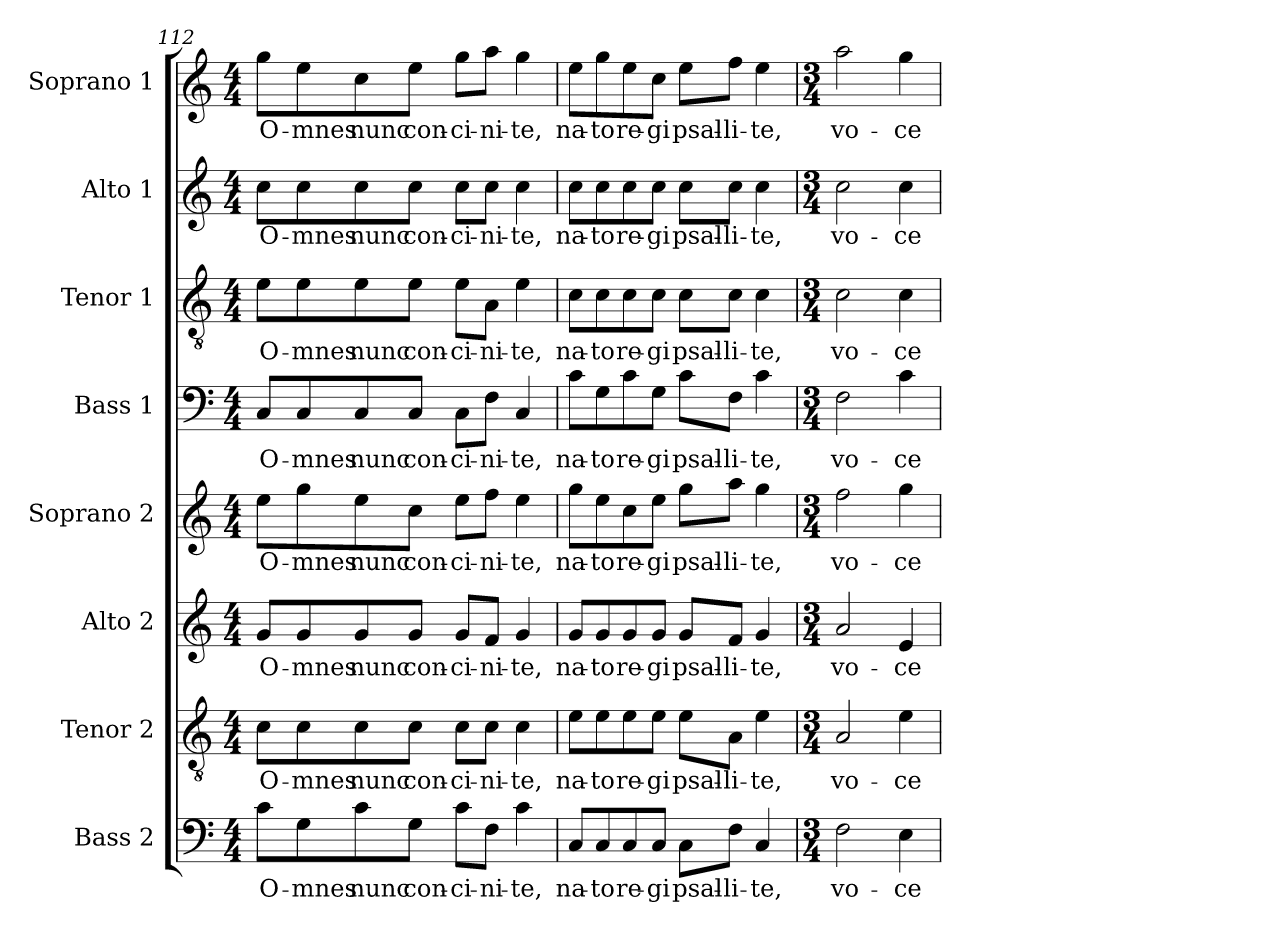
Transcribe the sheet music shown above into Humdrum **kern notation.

**kern	**text	**kern	**text	**kern	**text	**kern	**text	**kern	**text	**kern	**text	**kern	**text	**kern	**text
*part8	*part8	*part7	*part7	*part6	*part6	*part5	*part5	*part4	*part4	*part3	*part3	*part2	*part2	*part1	*part1
*staff8	*staff8	*staff7	*staff7	*staff6	*staff6	*staff5	*staff5	*staff4	*staff4	*staff3	*staff3	*staff2	*staff2	*staff1	*staff1
*I"Bass 2	*	*I"Tenor 2	*	*I"Alto 2	*	*I"Soprano 2	*	*I"Bass 1	*	*I"Tenor 1	*	*I"Alto 1	*	*I"Soprano 1	*
*I'B2	*	*I'T2	*	*I'A2	*	*I'S2	*	*I'B1	*	*I'T1	*	*I'A1	*	*I'S1	*
*clefF4	*	*clefGv2	*	*clefG2	*	*clefG2	*	*clefF4	*	*clefGv2	*	*clefG2	*	*clefG2	*
*	*	*ITrd7c12	*	*	*	*	*	*	*	*ITrd7c12	*	*	*	*	*
*k[]	*	*k[]	*	*k[]	*	*k[]	*	*k[]	*	*k[]	*	*k[]	*	*k[]	*
*C:	*	*C:	*	*C:	*	*C:	*	*C:	*	*C:	*	*C:	*	*C:	*
*M4/4	*	*M4/4	*	*M4/4	*	*M4/4	*	*M4/4	*	*M4/4	*	*M4/4	*	*M4/4	*
=112	=112	=112	=112	=112	=112	=112	=112	=112	=112	=112	=112	=112	=112	=112	=112
!	!LO:LY:b:color=#000000	!	!	!	!	!	!	!	!	!	!	!	!	!	!
!	!	!	!LO:LY:b:color=#000000	!	!	!	!	!	!	!	!	!	!	!	!
!	!	!	!	!	!LO:LY:b:color=#000000	!	!	!	!	!	!	!	!	!	!
!	!	!	!	!	!	!	!LO:LY:b:color=#000000	!	!	!	!	!	!	!	!
!	!	!	!	!	!	!	!	!	!LO:LY:b:color=#000000	!	!	!	!	!	!
!	!	!	!	!	!	!	!	!	!	!	!LO:LY:b:color=#000000	!	!	!	!
!	!	!	!	!	!	!	!	!	!	!	!	!	!LO:LY:b:color=#000000	!	!
!	!	!	!	!	!	!	!	!	!	!	!	!	!	!	!LO:LY:b:color=#000000
8ci\L	O-	8Ci\L	O-	8gi/L	O-	8eei\L	O-	8Ci/L	O-	8Ei\L	O-	8cci\L	O-	8ggi\L	O-
!	!LO:LY:b:color=#000000	!	!	!	!	!	!	!	!	!	!	!	!	!	!
!	!	!	!LO:LY:b:color=#000000	!	!	!	!	!	!	!	!	!	!	!	!
!	!	!	!	!	!LO:LY:b:color=#000000	!	!	!	!	!	!	!	!	!	!
!	!	!	!	!	!	!	!LO:LY:b:color=#000000	!	!	!	!	!	!	!	!
!	!	!	!	!	!	!	!	!	!LO:LY:b:color=#000000	!	!	!	!	!	!
!	!	!	!	!	!	!	!	!	!	!	!LO:LY:b:color=#000000	!	!	!	!
!	!	!	!	!	!	!	!	!	!	!	!	!	!LO:LY:b:color=#000000	!	!
!	!	!	!	!	!	!	!	!	!	!	!	!	!	!	!LO:LY:b:color=#000000
8Gi\	-mnes	8Ci\	-mnes	8gi/	-mnes	8ggi\	-mnes	8Ci/	-mnes	8Ei\	-mnes	8cci\	-mnes	8eei\	-mnes
!	!LO:LY:b:color=#000000	!	!	!	!	!	!	!	!	!	!	!	!	!	!
!	!	!	!LO:LY:b:color=#000000	!	!	!	!	!	!	!	!	!	!	!	!
!	!	!	!	!	!LO:LY:b:color=#000000	!	!	!	!	!	!	!	!	!	!
!	!	!	!	!	!	!	!LO:LY:b:color=#000000	!	!	!	!	!	!	!	!
!	!	!	!	!	!	!	!	!	!LO:LY:b:color=#000000	!	!	!	!	!	!
!	!	!	!	!	!	!	!	!	!	!	!LO:LY:b:color=#000000	!	!	!	!
!	!	!	!	!	!	!	!	!	!	!	!	!	!LO:LY:b:color=#000000	!	!
!	!	!	!	!	!	!	!	!	!	!	!	!	!	!	!LO:LY:b:color=#000000
8ci\	nunc	8Ci\	nunc	8gi/	nunc	8eei\	nunc	8Ci/	nunc	8Ei\	nunc	8cci\	nunc	8cci\	nunc
!	!LO:LY:b:color=#000000	!	!	!	!	!	!	!	!	!	!	!	!	!	!
!	!	!	!LO:LY:b:color=#000000	!	!	!	!	!	!	!	!	!	!	!	!
!	!	!	!	!	!LO:LY:b:color=#000000	!	!	!	!	!	!	!	!	!	!
!	!	!	!	!	!	!	!LO:LY:b:color=#000000	!	!	!	!	!	!	!	!
!	!	!	!	!	!	!	!	!	!LO:LY:b:color=#000000	!	!	!	!	!	!
!	!	!	!	!	!	!	!	!	!	!	!LO:LY:b:color=#000000	!	!	!	!
!	!	!	!	!	!	!	!	!	!	!	!	!	!LO:LY:b:color=#000000	!	!
!	!	!	!	!	!	!	!	!	!	!	!	!	!	!	!LO:LY:b:color=#000000
8Gi\J	con-	8Ci\J	con-	8gi/J	con-	8cci\J	con-	8Ci/J	con-	8Ei\J	con-	8cci\J	con-	8eei\J	con-
!	!LO:LY:b:color=#000000	!	!	!	!	!	!	!	!	!	!	!	!	!	!
!	!	!	!LO:LY:b:color=#000000	!	!	!	!	!	!	!	!	!	!	!	!
!	!	!	!	!	!LO:LY:b:color=#000000	!	!	!	!	!	!	!	!	!	!
!	!	!	!	!	!	!	!LO:LY:b:color=#000000	!	!	!	!	!	!	!	!
!	!	!	!	!	!	!	!	!	!LO:LY:b:color=#000000	!	!	!	!	!	!
!	!	!	!	!	!	!	!	!	!	!	!LO:LY:b:color=#000000	!	!	!	!
!	!	!	!	!	!	!	!	!	!	!	!	!	!LO:LY:b:color=#000000	!	!
!	!	!	!	!	!	!	!	!	!	!	!	!	!	!	!LO:LY:b:color=#000000
8ci\L	-ci-	8Ci\L	-ci-	8gi/L	-ci-	8eei\L	-ci-	8Ci\L	-ci-	8Ei\L	-ci-	8cci\L	-ci-	8ggi\L	-ci-
!	!LO:LY:b:color=#000000	!	!	!	!	!	!	!	!	!	!	!	!	!	!
!	!	!	!LO:LY:b:color=#000000	!	!	!	!	!	!	!	!	!	!	!	!
!	!	!	!	!	!LO:LY:b:color=#000000	!	!	!	!	!	!	!	!	!	!
!	!	!	!	!	!	!	!LO:LY:b:color=#000000	!	!	!	!	!	!	!	!
!	!	!	!	!	!	!	!	!	!LO:LY:b:color=#000000	!	!	!	!	!	!
!	!	!	!	!	!	!	!	!	!	!	!LO:LY:b:color=#000000	!	!	!	!
!	!	!	!	!	!	!	!	!	!	!	!	!	!LO:LY:b:color=#000000	!	!
!	!	!	!	!	!	!	!	!	!	!	!	!	!	!	!LO:LY:b:color=#000000
8Fi\J	-ni-	8Ci\J	-ni-	8fi/J	-ni-	8ffi\J	-ni-	8Fi\J	-ni-	8AAi\J	-ni-	8cci\J	-ni-	8aai\J	-ni-
!	!LO:LY:b:color=#000000	!	!	!	!	!	!	!	!	!	!	!	!	!	!
!	!	!	!LO:LY:b:color=#000000	!	!	!	!	!	!	!	!	!	!	!	!
!	!	!	!	!	!LO:LY:b:color=#000000	!	!	!	!	!	!	!	!	!	!
!	!	!	!	!	!	!	!LO:LY:b:color=#000000	!	!	!	!	!	!	!	!
!	!	!	!	!	!	!	!	!	!LO:LY:b:color=#000000	!	!	!	!	!	!
!	!	!	!	!	!	!	!	!	!	!	!LO:LY:b:color=#000000	!	!	!	!
!	!	!	!	!	!	!	!	!	!	!	!	!	!LO:LY:b:color=#000000	!	!
!	!	!	!	!	!	!	!	!	!	!	!	!	!	!	!LO:LY:b:color=#000000
4ci\	-te,	4Ci\	-te,	4gi/	-te,	4eei\	-te,	4Ci/	-te,	4Ei\	-te,	4cci\	-te,	4ggi\	-te,
=113	=113	=113	=113	=113	=113	=113	=113	=113	=113	=113	=113	=113	=113	=113	=113
!	!LO:LY:b:color=#000000	!	!	!	!	!	!	!	!	!	!	!	!	!	!
!	!	!	!LO:LY:b:color=#000000	!	!	!	!	!	!	!	!	!	!	!	!
!	!	!	!	!	!LO:LY:b:color=#000000	!	!	!	!	!	!	!	!	!	!
!	!	!	!	!	!	!	!LO:LY:b:color=#000000	!	!	!	!	!	!	!	!
!	!	!	!	!	!	!	!	!	!LO:LY:b:color=#000000	!	!	!	!	!	!
!	!	!	!	!	!	!	!	!	!	!	!LO:LY:b:color=#000000	!	!	!	!
!	!	!	!	!	!	!	!	!	!	!	!	!	!LO:LY:b:color=#000000	!	!
!	!	!	!	!	!	!	!	!	!	!	!	!	!	!	!LO:LY:b:color=#000000
8Ci/L	na-	8Ei\L	na-	8gi/L	na-	8ggi\L	na-	8ci\L	na-	8Ci\L	na-	8cci\L	na-	8eei\L	na-
!	!LO:LY:b:color=#000000	!	!	!	!	!	!	!	!	!	!	!	!	!	!
!	!	!	!LO:LY:b:color=#000000	!	!	!	!	!	!	!	!	!	!	!	!
!	!	!	!	!	!LO:LY:b:color=#000000	!	!	!	!	!	!	!	!	!	!
!	!	!	!	!	!	!	!LO:LY:b:color=#000000	!	!	!	!	!	!	!	!
!	!	!	!	!	!	!	!	!	!LO:LY:b:color=#000000	!	!	!	!	!	!
!	!	!	!	!	!	!	!	!	!	!	!LO:LY:b:color=#000000	!	!	!	!
!	!	!	!	!	!	!	!	!	!	!	!	!	!LO:LY:b:color=#000000	!	!
!	!	!	!	!	!	!	!	!	!	!	!	!	!	!	!LO:LY:b:color=#000000
8Ci/	-to	8Ei\	-to	8gi/	-to	8eei\	-to	8Gi\	-to	8Ci\	-to	8cci\	-to	8ggi\	-to
!	!LO:LY:b:color=#000000	!	!	!	!	!	!	!	!	!	!	!	!	!	!
!	!	!	!LO:LY:b:color=#000000	!	!	!	!	!	!	!	!	!	!	!	!
!	!	!	!	!	!LO:LY:b:color=#000000	!	!	!	!	!	!	!	!	!	!
!	!	!	!	!	!	!	!LO:LY:b:color=#000000	!	!	!	!	!	!	!	!
!	!	!	!	!	!	!	!	!	!LO:LY:b:color=#000000	!	!	!	!	!	!
!	!	!	!	!	!	!	!	!	!	!	!LO:LY:b:color=#000000	!	!	!	!
!	!	!	!	!	!	!	!	!	!	!	!	!	!LO:LY:b:color=#000000	!	!
!	!	!	!	!	!	!	!	!	!	!	!	!	!	!	!LO:LY:b:color=#000000
8Ci/	re-	8Ei\	re-	8gi/	re-	8cci\	re-	8ci\	re-	8Ci\	re-	8cci\	re-	8eei\	re-
!	!LO:LY:b:color=#000000	!	!	!	!	!	!	!	!	!	!	!	!	!	!
!	!	!	!LO:LY:b:color=#000000	!	!	!	!	!	!	!	!	!	!	!	!
!	!	!	!	!	!LO:LY:b:color=#000000	!	!	!	!	!	!	!	!	!	!
!	!	!	!	!	!	!	!LO:LY:b:color=#000000	!	!	!	!	!	!	!	!
!	!	!	!	!	!	!	!	!	!LO:LY:b:color=#000000	!	!	!	!	!	!
!	!	!	!	!	!	!	!	!	!	!	!LO:LY:b:color=#000000	!	!	!	!
!	!	!	!	!	!	!	!	!	!	!	!	!	!LO:LY:b:color=#000000	!	!
!	!	!	!	!	!	!	!	!	!	!	!	!	!	!	!LO:LY:b:color=#000000
8Ci/J	-gi	8Ei\J	-gi	8gi/J	-gi	8eei\J	-gi	8Gi\J	-gi	8Ci\J	-gi	8cci\J	-gi	8cci\J	-gi
!	!LO:LY:b:color=#000000	!	!	!	!	!	!	!	!	!	!	!	!	!	!
!	!	!	!LO:LY:b:color=#000000	!	!	!	!	!	!	!	!	!	!	!	!
!	!	!	!	!	!LO:LY:b:color=#000000	!	!	!	!	!	!	!	!	!	!
!	!	!	!	!	!	!	!LO:LY:b:color=#000000	!	!	!	!	!	!	!	!
!	!	!	!	!	!	!	!	!	!LO:LY:b:color=#000000	!	!	!	!	!	!
!	!	!	!	!	!	!	!	!	!	!	!LO:LY:b:color=#000000	!	!	!	!
!	!	!	!	!	!	!	!	!	!	!	!	!	!LO:LY:b:color=#000000	!	!
!	!	!	!	!	!	!	!	!	!	!	!	!	!	!	!LO:LY:b:color=#000000
8Ci\L	psal-	8Ei\L	psal-	8gi/L	psal-	8ggi\L	psal-	8ci\L	psal-	8Ci\L	psal-	8cci\L	psal-	8eei\L	psal-
!	!LO:LY:b:color=#000000	!	!	!	!	!	!	!	!	!	!	!	!	!	!
!	!	!	!LO:LY:b:color=#000000	!	!	!	!	!	!	!	!	!	!	!	!
!	!	!	!	!	!LO:LY:b:color=#000000	!	!	!	!	!	!	!	!	!	!
!	!	!	!	!	!	!	!LO:LY:b:color=#000000	!	!	!	!	!	!	!	!
!	!	!	!	!	!	!	!	!	!LO:LY:b:color=#000000	!	!	!	!	!	!
!	!	!	!	!	!	!	!	!	!	!	!LO:LY:b:color=#000000	!	!	!	!
!	!	!	!	!	!	!	!	!	!	!	!	!	!LO:LY:b:color=#000000	!	!
!	!	!	!	!	!	!	!	!	!	!	!	!	!	!	!LO:LY:b:color=#000000
8Fi\J	-li-	8AAi\J	-li-	8fi/J	-li-	8aai\J	-li-	8Fi\J	-li-	8Ci\J	-li-	8cci\J	-li-	8ffi\J	-li-
!	!LO:LY:b:color=#000000	!	!	!	!	!	!	!	!	!	!	!	!	!	!
!	!	!	!LO:LY:b:color=#000000	!	!	!	!	!	!	!	!	!	!	!	!
!	!	!	!	!	!LO:LY:b:color=#000000	!	!	!	!	!	!	!	!	!	!
!	!	!	!	!	!	!	!LO:LY:b:color=#000000	!	!	!	!	!	!	!	!
!	!	!	!	!	!	!	!	!	!LO:LY:b:color=#000000	!	!	!	!	!	!
!	!	!	!	!	!	!	!	!	!	!	!LO:LY:b:color=#000000	!	!	!	!
!	!	!	!	!	!	!	!	!	!	!	!	!	!LO:LY:b:color=#000000	!	!
!	!	!	!	!	!	!	!	!	!	!	!	!	!	!	!LO:LY:b:color=#000000
4Ci/	-te,	4Ei\	-te,	4gi/	-te,	4ggi\	-te,	4ci\	-te,	4Ci\	-te,	4cci\	-te,	4eei\	-te,
=114	=114	=114	=114	=114	=114	=114	=114	=114	=114	=114	=114	=114	=114	=114	=114
*M3/4	*	*M3/4	*	*M3/4	*	*M3/4	*	*M3/4	*	*M3/4	*	*M3/4	*	*M3/4	*
!	!LO:LY:b:color=#000000	!	!	!	!	!	!	!	!	!	!	!	!	!	!
!	!	!	!LO:LY:b:color=#000000	!	!	!	!	!	!	!	!	!	!	!	!
!	!	!	!	!	!LO:LY:b:color=#000000	!	!	!	!	!	!	!	!	!	!
!	!	!	!	!	!	!	!LO:LY:b:color=#000000	!	!	!	!	!	!	!	!
!	!	!	!	!	!	!	!	!	!LO:LY:b:color=#000000	!	!	!	!	!	!
!	!	!	!	!	!	!	!	!	!	!	!LO:LY:b:color=#000000	!	!	!	!
!	!	!	!	!	!	!	!	!	!	!	!	!	!LO:LY:b:color=#000000	!	!
!	!	!	!	!	!	!	!	!	!	!	!	!	!	!	!LO:LY:b:color=#000000
2Fi\	vo-	2AAi/	vo-	2ai/	vo-	2ffi\	vo-	2Fi\	vo-	2Ci\	vo-	2cci\	vo-	2aai\	vo-
!	!LO:LY:b:color=#000000	!	!	!	!	!	!	!	!	!	!	!	!	!	!
!	!	!	!LO:LY:b:color=#000000	!	!	!	!	!	!	!	!	!	!	!	!
!	!	!	!	!	!LO:LY:b:color=#000000	!	!	!	!	!	!	!	!	!	!
!	!	!	!	!	!	!	!LO:LY:b:color=#000000	!	!	!	!	!	!	!	!
!	!	!	!	!	!	!	!	!	!LO:LY:b:color=#000000	!	!	!	!	!	!
!	!	!	!	!	!	!	!	!	!	!	!LO:LY:b:color=#000000	!	!	!	!
!	!	!	!	!	!	!	!	!	!	!	!	!	!LO:LY:b:color=#000000	!	!
!	!	!	!	!	!	!	!	!	!	!	!	!	!	!	!LO:LY:b:color=#000000
4Ei\	-ce	4Ei\	-ce	4ei/	-ce	4ggi\	-ce	4ci\	-ce	4Ci\	-ce	4cci\	-ce	4ggi\	-ce
=	=	=	=	=	=	=	=	=	=	=	=	=	=	=	=
*-	*-	*-	*-	*-	*-	*-	*-	*-	*-	*-	*-	*-	*-	*-	*-
